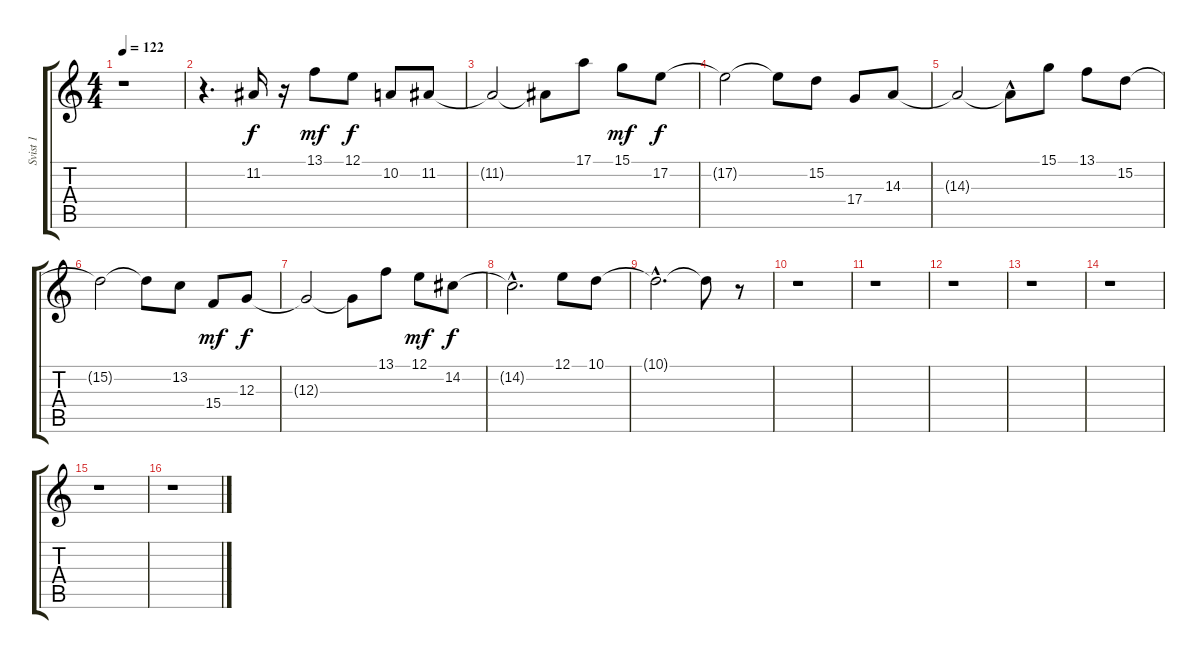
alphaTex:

\track ("Svist 1" "Svist 1") {instrument whistle}
\staff {score tabs}
\tuning (E4 B3 G3 D3 A2 E2) {hide}
\ts (4 4)
\tempo 122
\clef g2
\ks c
r.1{dy f} |
r.4{d} 11.2.16 r.16 13.1.8{dy mf} 12.1.8{dy f} 10.2.8 11.2.8 |
11.2{t}.2 11.2{t}.8 17.1.8 15.1.8{dy mf} 17.2.8{dy f} |
17.2{t}.2 17.2{t}.8 15.2.8 17.4.8 14.3.8 |
14.3{t}.2 14.3{hac t}.8 15.1.8 13.1.8 15.2.8 |
15.2{t}.2 15.2{t}.8 13.2.8 15.4.8{dy mf} 12.3.8{dy f} |
12.3{t}.2 12.3{t}.8 13.1.8 12.1.8{dy mf} 14.2.8{dy f} |
14.2{hac t}.2{d} 12.1.8 10.1.8 |
10.1{hac t}.2{d} 10.1{t}.8 r.8 |
r.1 |
r.1 |
r.1 |
r.1 |
r.1 |
r.1 |
r.1
